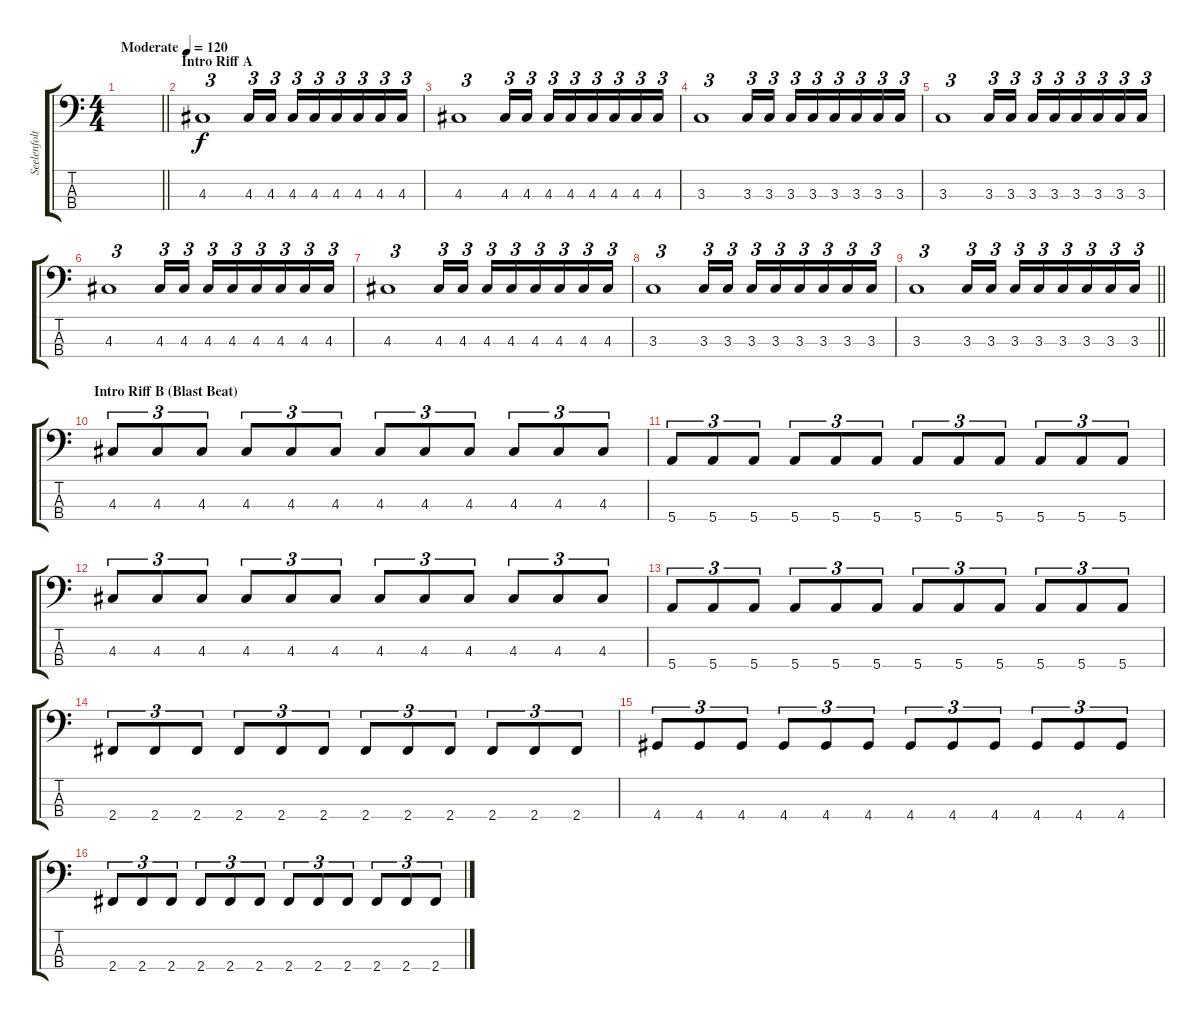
\track ("Seelenfolter (Bass)" "Seelenfolt") {instrument electricbasspick}
\staff {score tabs}
\tuning (G2 D2 A1 E1) {hide}
\ts (4 4)
\tempo (120 "Moderate")
\clef f4
\barLineRight lightlight
\ks c
|
\section ("" "Intro Riff A")
4.3.1{tu (3 2)} 4.3.16{tu (3 2)} 4.3.16{tu (3 2)} 4.3.16{tu (3 2)} 4.3.16{tu (3 2)} 4.3.16{tu (3 2)} 4.3.16{tu (3 2)} 4.3.16{tu (3 2)} 4.3.16{tu (3 2)} |
4.3.1{tu (3 2)} 4.3.16{tu (3 2)} 4.3.16{tu (3 2)} 4.3.16{tu (3 2)} 4.3.16{tu (3 2)} 4.3.16{tu (3 2)} 4.3.16{tu (3 2)} 4.3.16{tu (3 2)} 4.3.16{tu (3 2)} |
3.3.1{tu (3 2)} 3.3.16{tu (3 2)} 3.3.16{tu (3 2)} 3.3.16{tu (3 2)} 3.3.16{tu (3 2)} 3.3.16{tu (3 2)} 3.3.16{tu (3 2)} 3.3.16{tu (3 2)} 3.3.16{tu (3 2)} |
3.3.1{tu (3 2)} 3.3.16{tu (3 2)} 3.3.16{tu (3 2)} 3.3.16{tu (3 2)} 3.3.16{tu (3 2)} 3.3.16{tu (3 2)} 3.3.16{tu (3 2)} 3.3.16{tu (3 2)} 3.3.16{tu (3 2)} |
4.3.1{tu (3 2)} 4.3.16{tu (3 2)} 4.3.16{tu (3 2)} 4.3.16{tu (3 2)} 4.3.16{tu (3 2)} 4.3.16{tu (3 2)} 4.3.16{tu (3 2)} 4.3.16{tu (3 2)} 4.3.16{tu (3 2)} |
4.3.1{tu (3 2)} 4.3.16{tu (3 2)} 4.3.16{tu (3 2)} 4.3.16{tu (3 2)} 4.3.16{tu (3 2)} 4.3.16{tu (3 2)} 4.3.16{tu (3 2)} 4.3.16{tu (3 2)} 4.3.16{tu (3 2)} |
3.3.1{tu (3 2)} 3.3.16{tu (3 2)} 3.3.16{tu (3 2)} 3.3.16{tu (3 2)} 3.3.16{tu (3 2)} 3.3.16{tu (3 2)} 3.3.16{tu (3 2)} 3.3.16{tu (3 2)} 3.3.16{tu (3 2)} |
\barLineRight lightlight
3.3.1{tu (3 2)} 3.3.16{tu (3 2)} 3.3.16{tu (3 2)} 3.3.16{tu (3 2)} 3.3.16{tu (3 2)} 3.3.16{tu (3 2)} 3.3.16{tu (3 2)} 3.3.16{tu (3 2)} 3.3.16{tu (3 2)} |
\section ("" "Intro Riff B (Blast Beat)")
4.3.8{tu (3 2)} 4.3.8{tu (3 2)} 4.3.8{tu (3 2)} 4.3.8{tu (3 2)} 4.3.8{tu (3 2)} 4.3.8{tu (3 2)} 4.3.8{tu (3 2)} 4.3.8{tu (3 2)} 4.3.8{tu (3 2)} 4.3.8{tu (3 2)} 4.3.8{tu (3 2)} 4.3.8{tu (3 2)} |
5.4.8{tu (3 2)} 5.4.8{tu (3 2)} 5.4.8{tu (3 2)} 5.4.8{tu (3 2)} 5.4.8{tu (3 2)} 5.4.8{tu (3 2)} 5.4.8{tu (3 2)} 5.4.8{tu (3 2)} 5.4.8{tu (3 2)} 5.4.8{tu (3 2)} 5.4.8{tu (3 2)} 5.4.8{tu (3 2)} |
4.3.8{tu (3 2)} 4.3.8{tu (3 2)} 4.3.8{tu (3 2)} 4.3.8{tu (3 2)} 4.3.8{tu (3 2)} 4.3.8{tu (3 2)} 4.3.8{tu (3 2)} 4.3.8{tu (3 2)} 4.3.8{tu (3 2)} 4.3.8{tu (3 2)} 4.3.8{tu (3 2)} 4.3.8{tu (3 2)} |
5.4.8{tu (3 2)} 5.4.8{tu (3 2)} 5.4.8{tu (3 2)} 5.4.8{tu (3 2)} 5.4.8{tu (3 2)} 5.4.8{tu (3 2)} 5.4.8{tu (3 2)} 5.4.8{tu (3 2)} 5.4.8{tu (3 2)} 5.4.8{tu (3 2)} 5.4.8{tu (3 2)} 5.4.8{tu (3 2)} |
2.4.8{tu (3 2)} 2.4.8{tu (3 2)} 2.4.8{tu (3 2)} 2.4.8{tu (3 2)} 2.4.8{tu (3 2)} 2.4.8{tu (3 2)} 2.4.8{tu (3 2)} 2.4.8{tu (3 2)} 2.4.8{tu (3 2)} 2.4.8{tu (3 2)} 2.4.8{tu (3 2)} 2.4.8{tu (3 2)} |
4.4.8{tu (3 2)} 4.4.8{tu (3 2)} 4.4.8{tu (3 2)} 4.4.8{tu (3 2)} 4.4.8{tu (3 2)} 4.4.8{tu (3 2)} 4.4.8{tu (3 2)} 4.4.8{tu (3 2)} 4.4.8{tu (3 2)} 4.4.8{tu (3 2)} 4.4.8{tu (3 2)} 4.4.8{tu (3 2)} |
2.4.8{tu (3 2)} 2.4.8{tu (3 2)} 2.4.8{tu (3 2)} 2.4.8{tu (3 2)} 2.4.8{tu (3 2)} 2.4.8{tu (3 2)} 2.4.8{tu (3 2)} 2.4.8{tu (3 2)} 2.4.8{tu (3 2)} 2.4.8{tu (3 2)} 2.4.8{tu (3 2)} 2.4.8{tu (3 2)}
